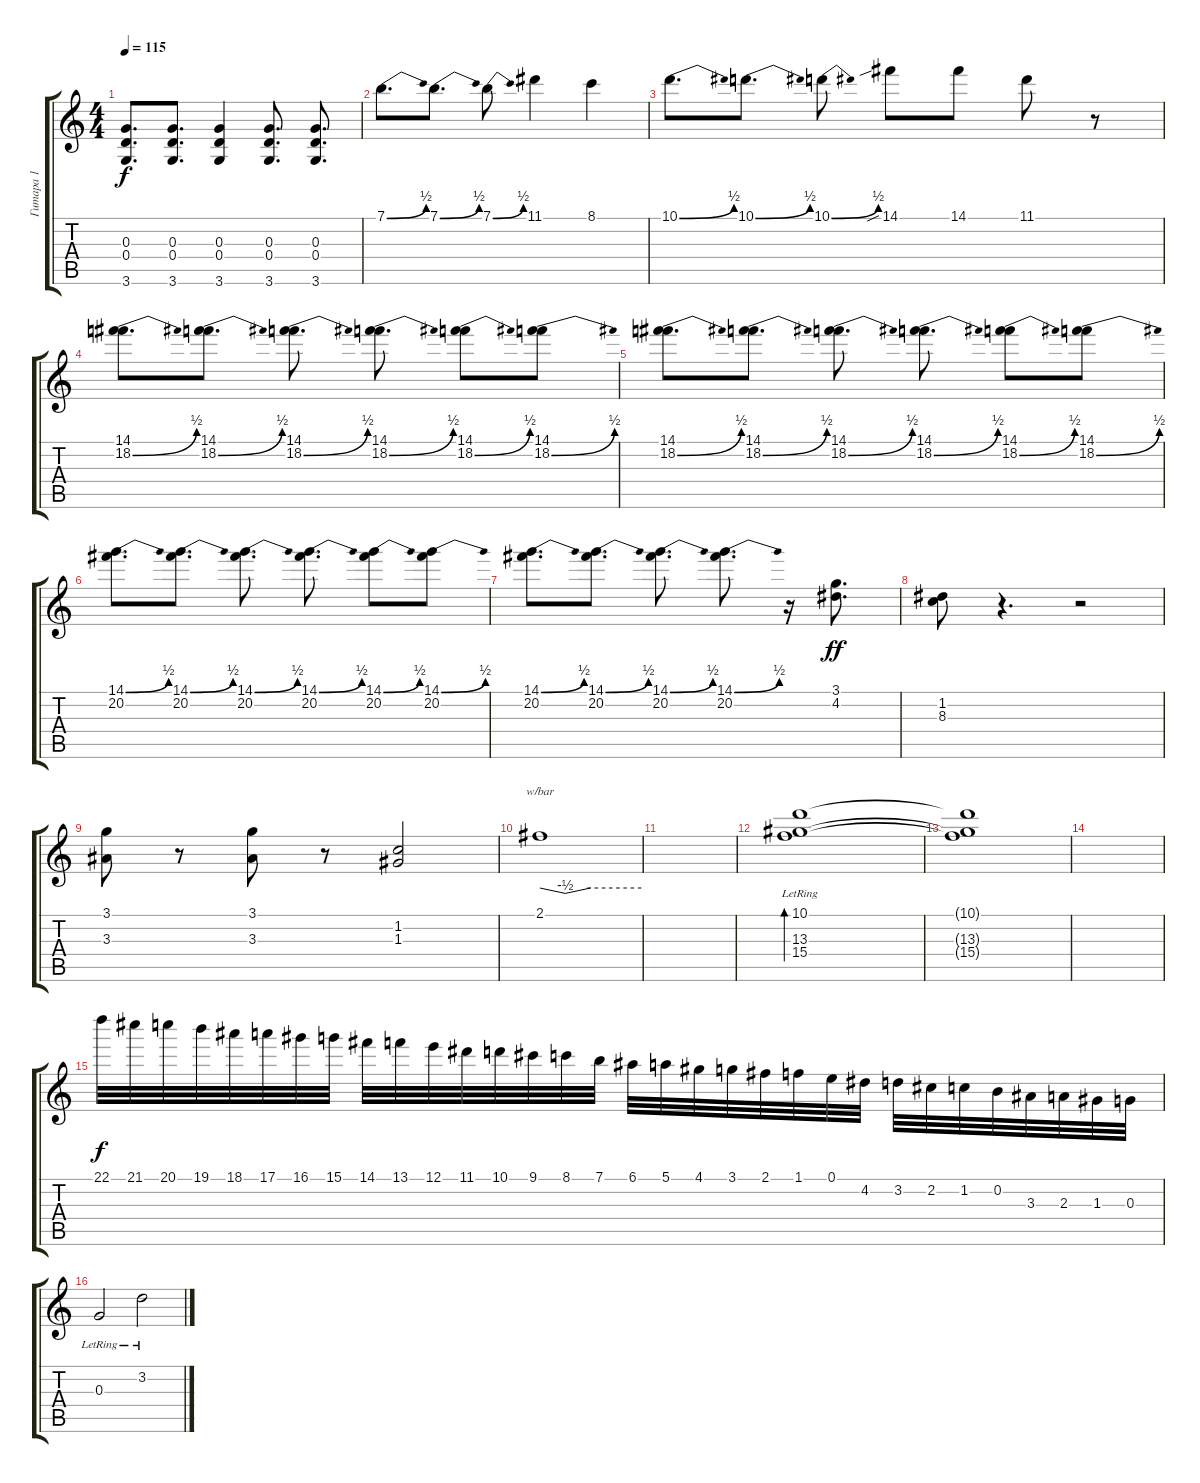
\track ("Гитара 1" "Гитара 1") {instrument distortionguitar}
\staff {score tabs}
\tuning (E4 B3 G3 D3 A2 E2) {hide}
\ts (4 4)
\tempo 115
\clef g2
\ks c
(0.3 0.4 3.6).8{d dy f} (0.3 0.4 3.6).8{d} (0.3 0.4 3.6).4 (0.3 0.4 3.6).8{d} (0.3 0.4 3.6).8{d} |
7.1{be (bend 0 0 60 2)}.8{d volume 13} 7.1{be (bend 0 0 60 2)}.8{d} 7.1{be (bend 0 0 60 2)}.8 11.1.4 8.1.4 |
10.1{be (bend 0 0 60 2)}.8{d volume 15} 10.1{be (bend 0 0 60 2)}.8{d} 10.1{be (bend 0 0 60 2)}.8 14.1{sib}.8 14.1.8 11.1.8 r.8 |
(14.1 18.2{be (bend 0 0 60 2)}).8{d volume 13} (14.1 18.2{be (bend 0 0 60 2)}).8{d} (14.1 18.2{be (bend 0 0 60 2)}).8{d} (14.1 18.2{be (bend 0 0 60 2)}).8{d} (14.1 18.2{be (bend 0 0 60 2)}).8 (14.1 18.2{be (bend 0 0 60 2)}).8 |
(14.1 18.2{be (bend 0 0 60 2)}).8{d volume 13} (14.1 18.2{be (bend 0 0 60 2)}).8{d} (14.1 18.2{be (bend 0 0 60 2)}).8{d} (14.1 18.2{be (bend 0 0 60 2)}).8{d} (14.1 18.2{be (bend 0 0 60 2)}).8 (14.1 18.2{be (bend 0 0 60 2)}).8 |
(14.1{be (bend 0 0 60 2)} 20.2).8{d volume 13} (14.1{be (bend 0 0 60 2)} 20.2).8{d} (14.1{be (bend 0 0 60 2)} 20.2).8{d} (14.1{be (bend 0 0 60 2)} 20.2).8{d} (14.1{be (bend 0 0 60 2)} 20.2).8 (14.1{be (bend 0 0 60 2)} 20.2).8 |
(14.1{be (bend 0 0 60 2)} 20.2).8{d} (14.1{be (bend 0 0 60 2)} 20.2).8{d} (14.1{be (bend 0 0 60 2)} 20.2).8{d} (14.1{be (bend 0 0 60 2)} 20.2).8{d} r.16{volume 15 instrument electricguitarjazz} (3.1 4.2).8{d dy ff} |
(1.2 8.3).8 r.4{d} r.2 |
(3.1 3.3).8 r.8 (3.1 3.3).8 r.8 (1.2 1.3).2 |
2.1.1{tbe (custom default 0 0 15 -2 30 0 60 0)} |
|
(10.1{lr} 13.3{lr} 15.4).1{bd 240} |
(10.1{t} 13.3{t} 15.4{t}).1 |
|
22.1.32{dy f instrument distortionguitar} 21.1.32 20.1.32 19.1.32 18.1.32 17.1.32 16.1.32 15.1.32 14.1.32 13.1.32 12.1.32 11.1.32 10.1.32 9.1.32 8.1.32 7.1.32 6.1.32 5.1.32 4.1.32 3.1.32 2.1.32 1.1.32 0.1.32 4.2.32 3.2.32 2.2.32 1.2.32 0.2.32 3.3.32 2.3.32 1.3.32 0.3.32 |
0.3{lr}.2 3.2{lr}.2
